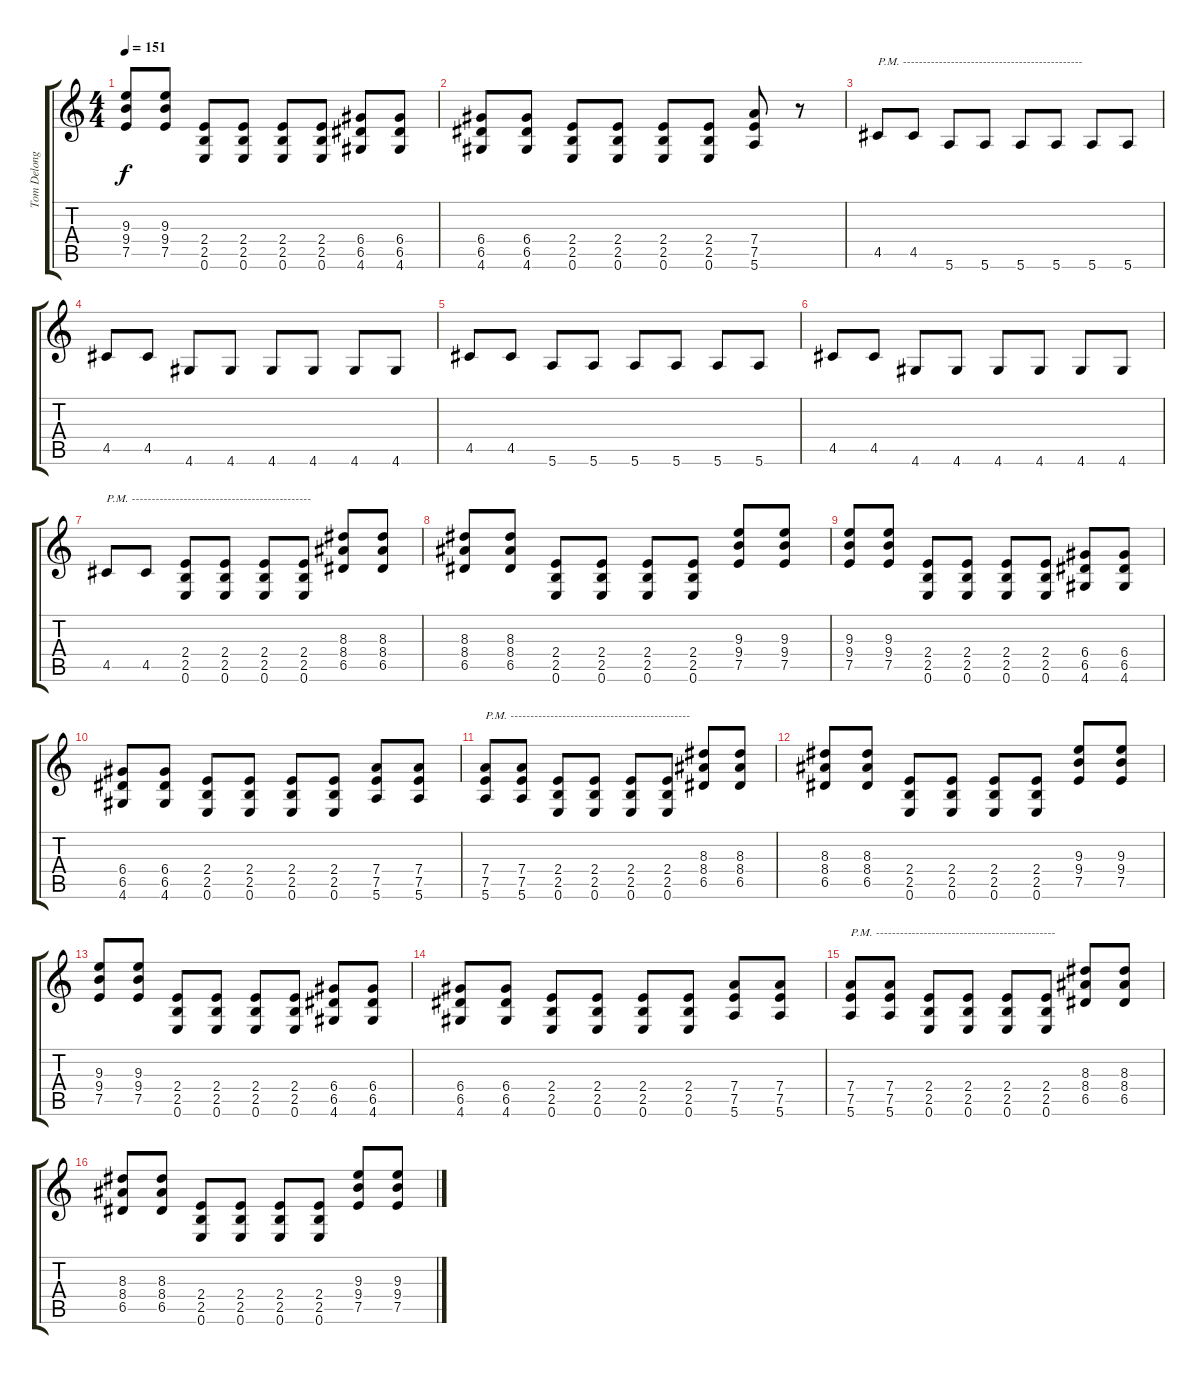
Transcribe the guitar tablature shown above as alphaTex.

\track ("Tom Delonge (Guitar)" "Tom Delong") {instrument overdrivenguitar}
\staff {score tabs}
\tuning (E4 B3 G3 D3 A2 E2) {hide}
\ts (4 4)
\tempo 151
\clef g2
\ks c
(9.3 9.4 7.5).8{dy f} (9.3 9.4 7.5).8 (2.4 2.5 0.6).8 (2.4 2.5 0.6).8 (2.4 2.5 0.6).8 (2.4 2.5 0.6).8 (6.4 6.5 4.6).8 (6.4 6.5 4.6).8 |
(6.4 6.5 4.6).8 (6.4 6.5 4.6).8 (2.4 2.5 0.6).8 (2.4 2.5 0.6).8 (2.4 2.5 0.6).8 (2.4 2.5 0.6).8 (7.4 7.5 5.6).8 r.8 |
4.5.8{txt "P.M. ---------------------------------------------"} 4.5.8 5.6.8 5.6.8 5.6.8 5.6.8 5.6.8 5.6.8 |
4.5.8 4.5.8 4.6.8 4.6.8 4.6.8 4.6.8 4.6.8 4.6.8 |
4.5.8 4.5.8 5.6.8 5.6.8 5.6.8 5.6.8 5.6.8 5.6.8 |
4.5.8 4.5.8 4.6.8 4.6.8 4.6.8 4.6.8 4.6.8 4.6.8 |
4.5.8{txt "P.M. ---------------------------------------------"} 4.5.8 (2.4 2.5 0.6).8{volume 16} (2.4 2.5 0.6).8 (2.4 2.5 0.6).8 (2.4 2.5 0.6).8 (8.3 8.4 6.5).8 (8.3 8.4 6.5).8 |
(8.3 8.4 6.5).8 (8.3 8.4 6.5).8 (2.4 2.5 0.6).8 (2.4 2.5 0.6).8 (2.4 2.5 0.6).8 (2.4 2.5 0.6).8 (9.3 9.4 7.5).8 (9.3 9.4 7.5).8 |
(9.3 9.4 7.5).8 (9.3 9.4 7.5).8 (2.4 2.5 0.6).8 (2.4 2.5 0.6).8 (2.4 2.5 0.6).8 (2.4 2.5 0.6).8 (6.4 6.5 4.6).8 (6.4 6.5 4.6).8 |
(6.4 6.5 4.6).8 (6.4 6.5 4.6).8 (2.4 2.5 0.6).8 (2.4 2.5 0.6).8 (2.4 2.5 0.6).8 (2.4 2.5 0.6).8 (7.4 7.5 5.6).8 (7.4 7.5 5.6).8 |
(7.4 7.5 5.6).8{txt "P.M. ---------------------------------------------"} (7.4 7.5 5.6).8 (2.4 2.5 0.6).8 (2.4 2.5 0.6).8 (2.4 2.5 0.6).8 (2.4 2.5 0.6).8 (8.3 8.4 6.5).8 (8.3 8.4 6.5).8 |
(8.3 8.4 6.5).8 (8.3 8.4 6.5).8 (2.4 2.5 0.6).8 (2.4 2.5 0.6).8 (2.4 2.5 0.6).8 (2.4 2.5 0.6).8 (9.3 9.4 7.5).8 (9.3 9.4 7.5).8 |
(9.3 9.4 7.5).8 (9.3 9.4 7.5).8 (2.4 2.5 0.6).8 (2.4 2.5 0.6).8 (2.4 2.5 0.6).8 (2.4 2.5 0.6).8 (6.4 6.5 4.6).8 (6.4 6.5 4.6).8 |
(6.4 6.5 4.6).8 (6.4 6.5 4.6).8 (2.4 2.5 0.6).8 (2.4 2.5 0.6).8 (2.4 2.5 0.6).8 (2.4 2.5 0.6).8 (7.4 7.5 5.6).8 (7.4 7.5 5.6).8 |
(7.4 7.5 5.6).8{txt "P.M. ---------------------------------------------"} (7.4 7.5 5.6).8 (2.4 2.5 0.6).8 (2.4 2.5 0.6).8 (2.4 2.5 0.6).8 (2.4 2.5 0.6).8 (8.3 8.4 6.5).8 (8.3 8.4 6.5).8 |
(8.3 8.4 6.5).8 (8.3 8.4 6.5).8 (2.4 2.5 0.6).8 (2.4 2.5 0.6).8 (2.4 2.5 0.6).8 (2.4 2.5 0.6).8 (9.3 9.4 7.5).8 (9.3 9.4 7.5).8
